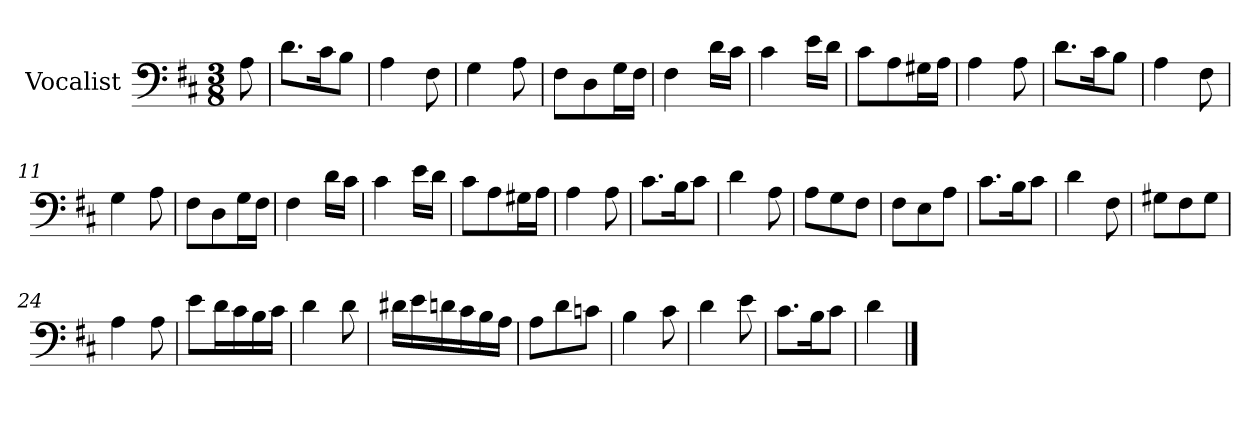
**kern
*part1
*staff1
*I"Vocalist
*k[f#c#]
*D:
*M3/8
=
8A
=1
8.dL
16c#K
8BJ
=2
4A
8F#
=3
4G
8A
=4
8F#L
8D
16GL
16F#JJ
=5
4F#
16dLL
16c#JJ
=6
4c#
16eLL
16dJJ
=7
8c#L
8A
16G#XL
16AJJ
=8
4A
8A
=9
8.dL
16c#K
8BJ
=10
4A
8F#
=11
4G
8A
=12
8F#L
8D
16GL
16F#JJ
=13
4F#
16dLL
16c#JJ
=14
4c#
16eLL
16dJJ
=15
8c#L
8A
16G#XL
16AJJ
=16
4A
8A
=17
8.c#L
16BK
8c#J
=18
4d
8A
=19
8AL
8G
8F#J
=20
8F#L
8E
8AJ
=21
8.c#L
16BK
8c#J
=22
4d
8F#
=23
8G#XL
8F#
8G#J
=24
4A
8A
=25
8eL
16dL
16c#
16B
16c#JJ
=26
4d
8d
=27
16d#XLL
16e
16dn
16c#
16B
16AJJ
=28
8AL
8d
8cnJ
=29
4B
8c#
=30
4d
8e
=31
8.c#L
16BK
8c#J
=32
4d
==
*-
